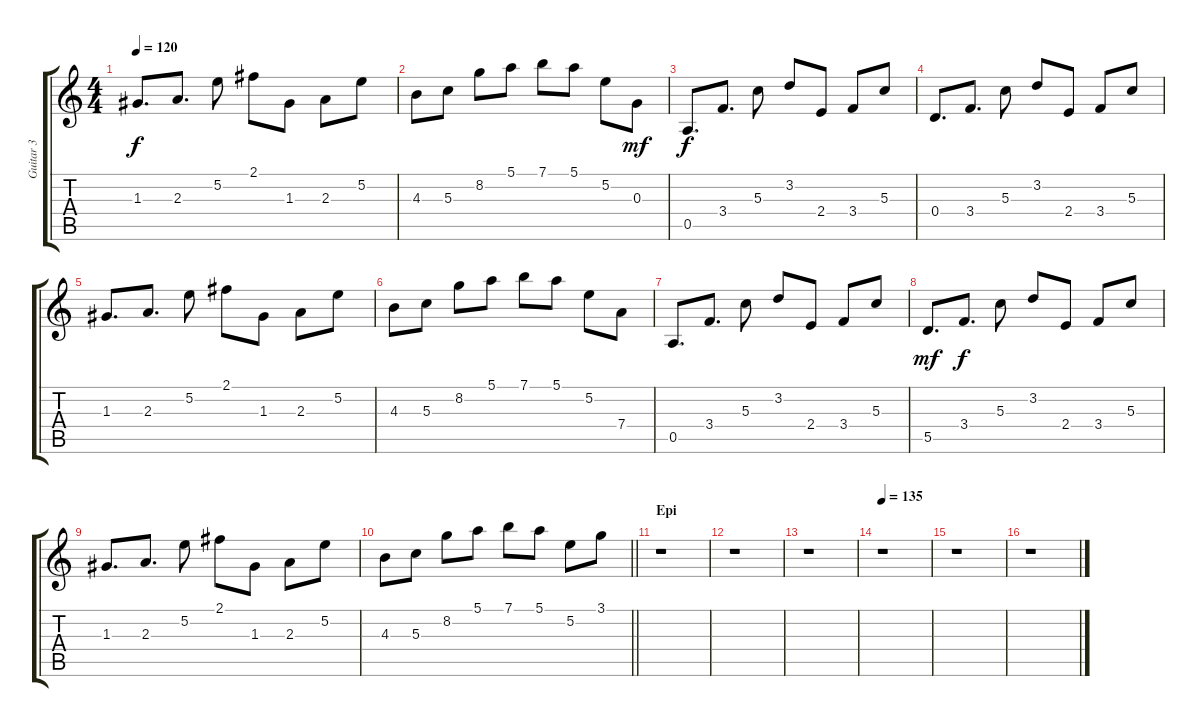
\track ("Guitar 3" "Guitar 3") {instrument acousticguitarsteel}
\staff {score tabs}
\tuning (E4 B3 G3 D3 A2 E2) {hide}
\ts (4 4)
\tempo 120
\clef g2
\ks c
1.3.8{d dy f} 2.3.8{d} 5.2.8 2.1.8 1.3.8 2.3.8 5.2.8 |
4.3.8 5.3.8 8.2.8 5.1.8 7.1.8 5.1.8 5.2.8 0.3.8{dy mf} |
0.5.8{d dy f} 3.4.8{d} 5.3.8 3.2.8 2.4.8 3.4.8 5.3.8 |
0.4.8{d} 3.4.8{d} 5.3.8 3.2.8 2.4.8 3.4.8 5.3.8 |
1.3.8{d} 2.3.8{d} 5.2.8 2.1.8 1.3.8 2.3.8 5.2.8 |
4.3.8 5.3.8 8.2.8 5.1.8 7.1.8 5.1.8 5.2.8 7.4.8 |
0.5.8{d} 3.4.8{d} 5.3.8 3.2.8 2.4.8 3.4.8 5.3.8 |
5.5.8{d dy mf} 3.4.8{d dy f} 5.3.8 3.2.8 2.4.8 3.4.8 5.3.8 |
1.3.8{d} 2.3.8{d} 5.2.8 2.1.8 1.3.8 2.3.8 5.2.8 |
\barLineRight lightlight
4.3.8 5.3.8 8.2.8 5.1.8 7.1.8 5.1.8 5.2.8 3.1.8 |
\section ("" "Epi")
r.1 |
r.1 |
r.1 |
\tempo 135
r.1 |
r.1 |
r.1
